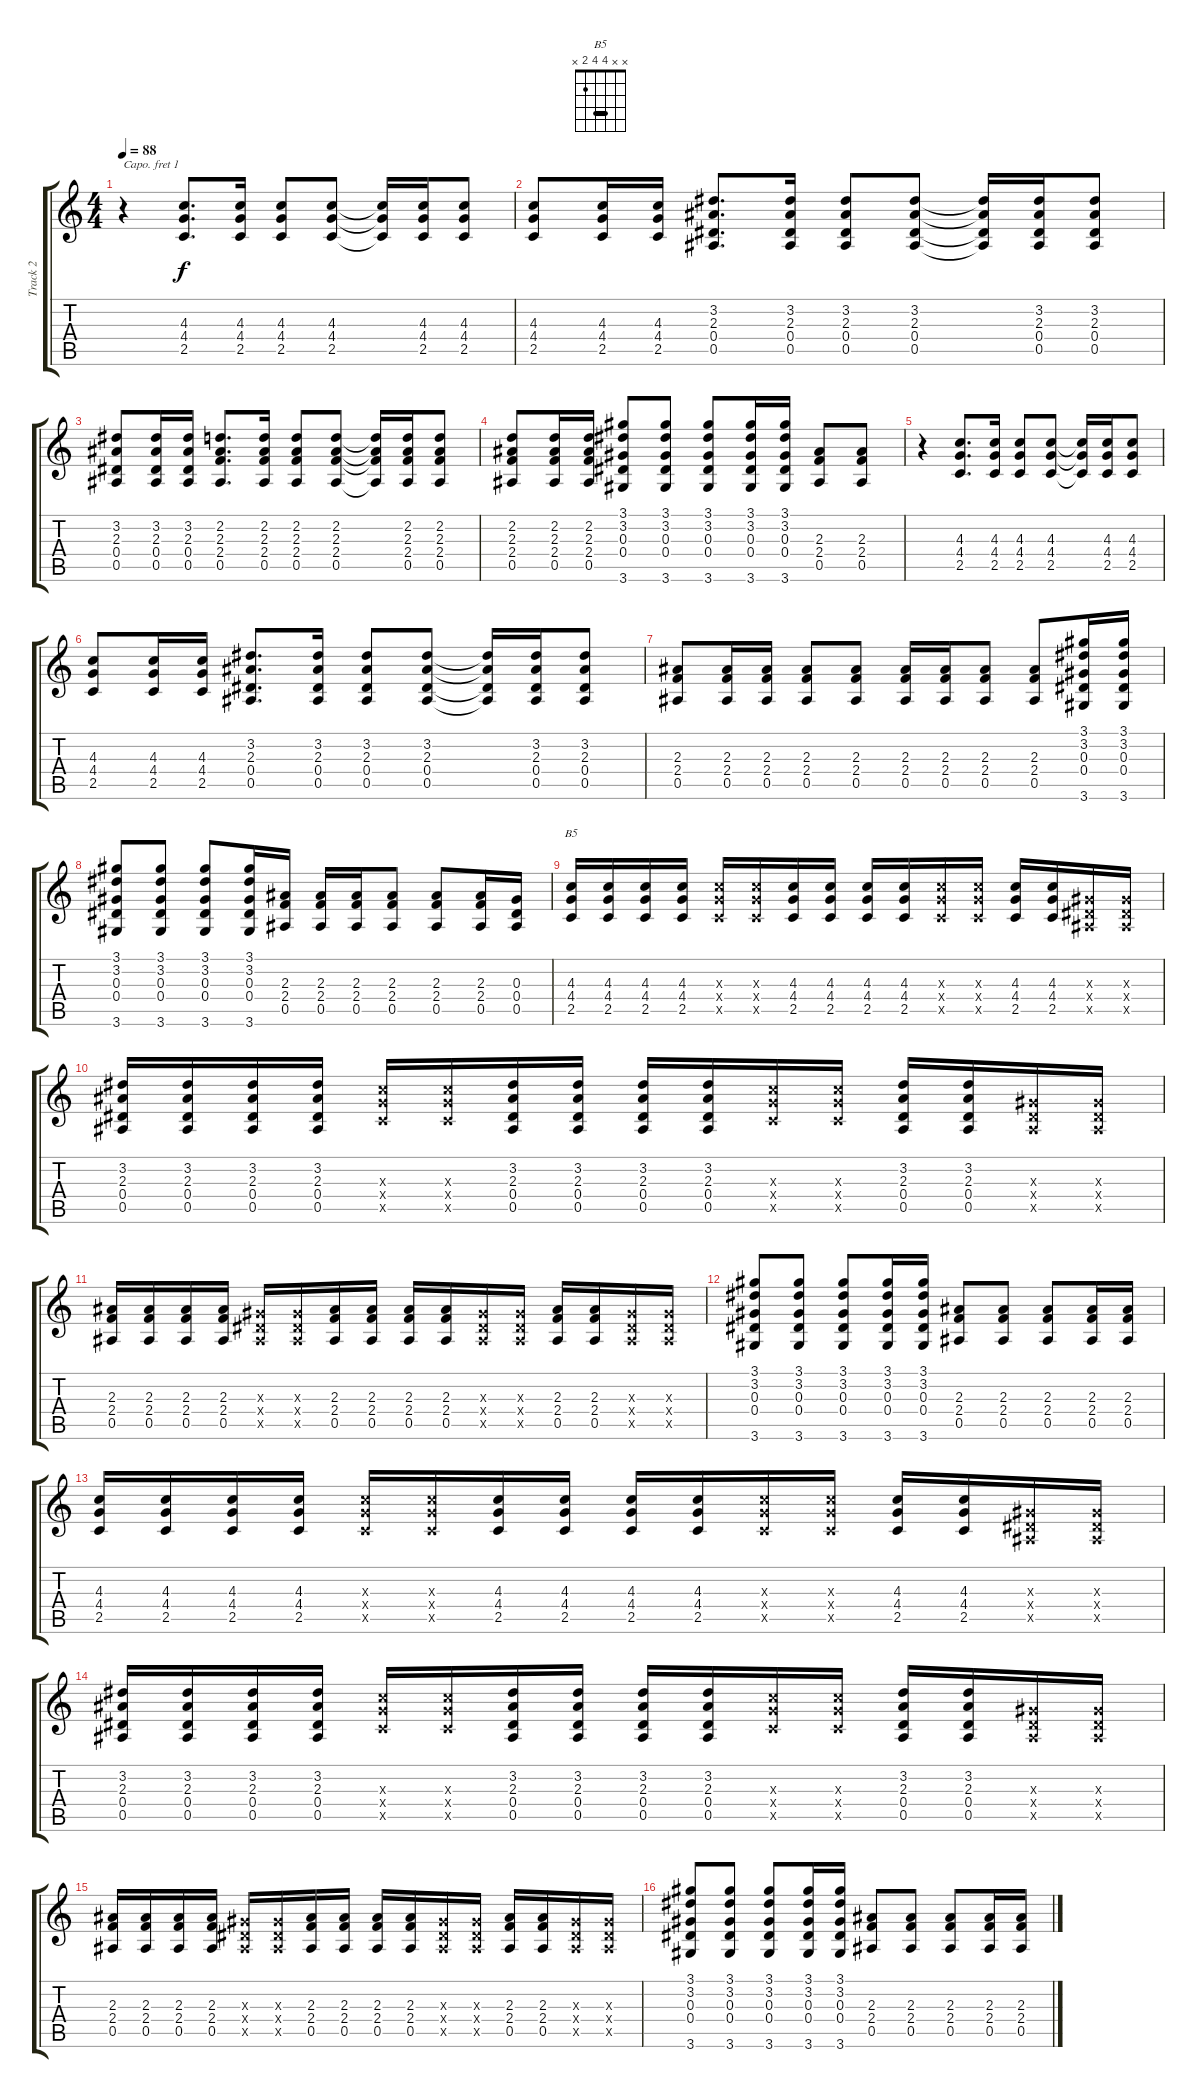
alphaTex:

\track ("Track 2" "Track 2") {instrument acousticguitarsteel}
\staff {score tabs}
\capo 1
\tuning (E4 B3 G3 D3 A2 E2) {hide}
\chord ("B5" x x 4 4 2 x) {barre 4}
\ts (4 4)
\tempo 88
\clef g2
\ks c
r.4{dy f} (4.3 4.4 2.5).8{d} (4.3 4.4 2.5).16 (4.3 4.4 2.5).8 (4.3 4.4 2.5).8 (4.3{t} 4.4{t} 2.5{t}).16 (4.3 4.4 2.5).16 (4.3 4.4 2.5).8 |
(4.3 4.4 2.5).8 (4.3 4.4 2.5).16 (4.3 4.4 2.5).16 (3.2 2.3 0.4 0.5).8{d} (3.2 2.3 0.4 0.5).16 (3.2 2.3 0.4 0.5).8 (3.2 2.3 0.4 0.5).8 (3.2{t} 2.3{t} 0.4{t} 0.5{t}).16 (3.2 2.3 0.4 0.5).16 (3.2 2.3 0.4 0.5).8 |
(3.2 2.3 0.4 0.5).8 (3.2 2.3 0.4 0.5).16 (3.2 2.3 0.4 0.5).16 (2.2 2.3 2.4 0.5).8{d} (2.2 2.3 2.4 0.5).16 (2.2 2.3 2.4 0.5).8 (2.2 2.3 2.4 0.5).8 (2.2{t} 2.3{t} 2.4{t} 0.5{t}).16 (2.2 2.3 2.4 0.5).16 (2.2 2.3 2.4 0.5).8 |
(2.2 2.3 2.4 0.5).8 (2.2 2.3 2.4 0.5).16 (2.2 2.3 2.4 0.5).16 (3.1 3.2 0.3 0.4 3.6).8 (3.1 3.2 0.3 0.4 3.6).8 (3.1 3.2 0.3 0.4 3.6).8 (3.1 3.2 0.3 0.4 3.6).16 (3.1 3.2 0.3 0.4 3.6).16 (2.3 2.4 0.5).8 (2.3 2.4 0.5).8 |
r.4 (4.3 4.4 2.5).8{d} (4.3 4.4 2.5).16 (4.3 4.4 2.5).8 (4.3 4.4 2.5).8 (4.3{t} 4.4{t} 2.5{t}).16 (4.3 4.4 2.5).16 (4.3 4.4 2.5).8 |
(4.3 4.4 2.5).8 (4.3 4.4 2.5).16 (4.3 4.4 2.5).16 (3.2 2.3 0.4 0.5).8{d} (3.2 2.3 0.4 0.5).16 (3.2 2.3 0.4 0.5).8 (3.2 2.3 0.4 0.5).8 (3.2{t} 2.3{t} 0.4{t} 0.5{t}).16 (3.2 2.3 0.4 0.5).16 (3.2 2.3 0.4 0.5).8 |
(2.3 2.4 0.5).8 (2.3 2.4 0.5).16 (2.3 2.4 0.5).16 (2.3 2.4 0.5).8 (2.3 2.4 0.5).8 (2.3 2.4 0.5).16 (2.3 2.4 0.5).16 (2.3 2.4 0.5).8 (2.3 2.4 0.5).8 (3.1 3.2 0.3 0.4 3.6).16 (3.1 3.2 0.3 0.4 3.6).16 |
(3.1 3.2 0.3 0.4 3.6).8 (3.1 3.2 0.3 0.4 3.6).8 (3.1 3.2 0.3 0.4 3.6).8 (3.1 3.2 0.3 0.4 3.6).16 (2.3 2.4 0.5).16 (2.3 2.4 0.5).16 (2.3 2.4 0.5).16 (2.3 2.4 0.5).8 (2.3 2.4 0.5).8 (2.3 2.4 0.5).16 (0.3 0.4 0.5).16 |
(4.3 4.4 2.5).16{ch "B5"} (4.3 4.4 2.5).16 (4.3 4.4 2.5).16 (4.3 4.4 2.5).16 (4.3{x} 4.4{x} 2.5{x}).16 (4.3{x} 4.4{x} 2.5{x}).16 (4.3 4.4 2.5).16 (4.3 4.4 2.5).16 (4.3 4.4 2.5).16 (4.3 4.4 2.5).16 (4.3{x} 4.4{x} 2.5{x}).16 (4.3{x} 4.4{x} 2.5{x}).16 (4.3 4.4 2.5).16 (4.3 4.4 2.5).16 (0.3{x} 0.4{x} 0.5{x}).16 (0.3{x} 0.4{x} 0.5{x}).16 |
(3.2 2.3 0.4 0.5).16 (3.2 2.3 0.4 0.5).16 (3.2 2.3 0.4 0.5).16 (3.2 2.3 0.4 0.5).16 (4.3{x} 4.4{x} 2.5{x}).16 (4.3{x} 4.4{x} 2.5{x}).16 (3.2 2.3 0.4 0.5).16 (3.2 2.3 0.4 0.5).16 (3.2 2.3 0.4 0.5).16 (3.2 2.3 0.4 0.5).16 (4.3{x} 4.4{x} 2.5{x}).16 (4.3{x} 4.4{x} 2.5{x}).16 (3.2 2.3 0.4 0.5).16 (3.2 2.3 0.4 0.5).16 (0.3{x} 0.4{x} 0.5{x}).16 (0.3{x} 0.4{x} 0.5{x}).16 |
(2.3 2.4 0.5).16 (2.3 2.4 0.5).16 (2.3 2.4 0.5).16 (2.3 2.4 0.5).16 (0.3{x} 0.4{x} 0.5{x}).16 (0.3{x} 0.4{x} 0.5{x}).16 (2.3 2.4 0.5).16 (2.3 2.4 0.5).16 (2.3 2.4 0.5).16 (2.3 2.4 0.5).16 (0.3{x} 0.4{x} 0.5{x}).16 (0.3{x} 0.4{x} 0.5{x}).16 (2.3 2.4 0.5).16 (2.3 2.4 0.5).16 (0.3{x} 0.4{x} 0.5{x}).16 (0.3{x} 0.4{x} 0.5{x}).16 |
(3.1 3.2 0.3 0.4 3.6).8 (3.1 3.2 0.3 0.4 3.6).8 (3.1 3.2 0.3 0.4 3.6).8 (3.1 3.2 0.3 0.4 3.6).16 (3.1 3.2 0.3 0.4 3.6).16 (2.3 2.4 0.5).8 (2.3 2.4 0.5).8 (2.3 2.4 0.5).8 (2.3 2.4 0.5).16 (2.3 2.4 0.5).16 |
(4.3 4.4 2.5).16 (4.3 4.4 2.5).16 (4.3 4.4 2.5).16 (4.3 4.4 2.5).16 (4.3{x} 4.4{x} 2.5{x}).16 (4.3{x} 4.4{x} 2.5{x}).16 (4.3 4.4 2.5).16 (4.3 4.4 2.5).16 (4.3 4.4 2.5).16 (4.3 4.4 2.5).16 (4.3{x} 4.4{x} 2.5{x}).16 (4.3{x} 4.4{x} 2.5{x}).16 (4.3 4.4 2.5).16 (4.3 4.4 2.5).16 (0.3{x} 0.4{x} 0.5{x}).16 (0.3{x} 0.4{x} 0.5{x}).16 |
(3.2 2.3 0.4 0.5).16 (3.2 2.3 0.4 0.5).16 (3.2 2.3 0.4 0.5).16 (3.2 2.3 0.4 0.5).16 (4.3{x} 4.4{x} 2.5{x}).16 (4.3{x} 4.4{x} 2.5{x}).16 (3.2 2.3 0.4 0.5).16 (3.2 2.3 0.4 0.5).16 (3.2 2.3 0.4 0.5).16 (3.2 2.3 0.4 0.5).16 (4.3{x} 4.4{x} 2.5{x}).16 (4.3{x} 4.4{x} 2.5{x}).16 (3.2 2.3 0.4 0.5).16 (3.2 2.3 0.4 0.5).16 (0.3{x} 0.4{x} 0.5{x}).16 (0.3{x} 0.4{x} 0.5{x}).16 |
(2.3 2.4 0.5).16 (2.3 2.4 0.5).16 (2.3 2.4 0.5).16 (2.3 2.4 0.5).16 (0.3{x} 0.4{x} 0.5{x}).16 (0.3{x} 0.4{x} 0.5{x}).16 (2.3 2.4 0.5).16 (2.3 2.4 0.5).16 (2.3 2.4 0.5).16 (2.3 2.4 0.5).16 (0.3{x} 0.4{x} 0.5{x}).16 (0.3{x} 0.4{x} 0.5{x}).16 (2.3 2.4 0.5).16 (2.3 2.4 0.5).16 (0.3{x} 0.4{x} 0.5{x}).16 (0.3{x} 0.4{x} 0.5{x}).16 |
(3.1 3.2 0.3 0.4 3.6).8 (3.1 3.2 0.3 0.4 3.6).8 (3.1 3.2 0.3 0.4 3.6).8 (3.1 3.2 0.3 0.4 3.6).16 (3.1 3.2 0.3 0.4 3.6).16 (2.3 2.4 0.5).8 (2.3 2.4 0.5).8 (2.3 2.4 0.5).8 (2.3 2.4 0.5).16 (2.3 2.4 0.5).16
